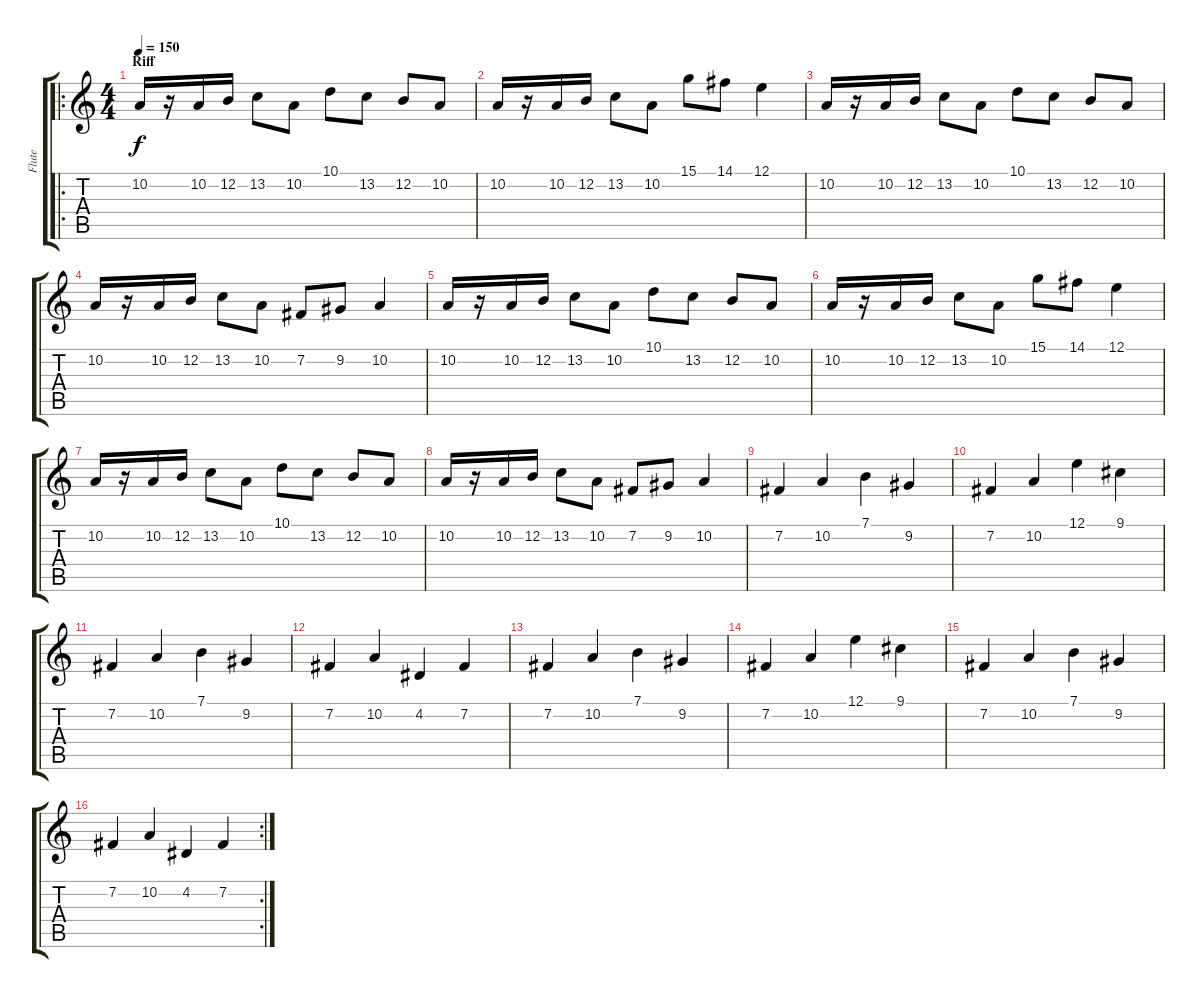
\track ("Flute" "Flute") {instrument flute}
\staff {score tabs}
\tuning (E4 B3 G3 D3 A2 E2) {hide}
\ro
\ts (4 4)
\section ("" "Riff")
\tempo 150
\clef g2
\ks c
10.2.16{dy f volume 16 instrument flute} r.16 10.2.16 12.2.16 13.2.8 10.2.8 10.1.8 13.2.8 12.2.8 10.2.8 |
10.2.16 r.16 10.2.16 12.2.16 13.2.8 10.2.8 15.1.8 14.1.8 12.1.4 |
10.2.16 r.16 10.2.16 12.2.16 13.2.8 10.2.8 10.1.8 13.2.8 12.2.8 10.2.8 |
10.2.16 r.16 10.2.16 12.2.16 13.2.8 10.2.8 7.2.8 9.2.8 10.2.4 |
10.2.16{instrument flute} r.16 10.2.16 12.2.16 13.2.8 10.2.8 10.1.8 13.2.8 12.2.8 10.2.8 |
10.2.16 r.16 10.2.16 12.2.16 13.2.8 10.2.8 15.1.8 14.1.8 12.1.4 |
10.2.16 r.16 10.2.16 12.2.16 13.2.8 10.2.8 10.1.8 13.2.8 12.2.8 10.2.8 |
10.2.16 r.16 10.2.16 12.2.16 13.2.8 10.2.8 7.2.8 9.2.8 10.2.4 |
7.2.4{volume 10} 10.2.4 7.1.4 9.2.4 |
7.2.4 10.2.4 12.1.4 9.1.4 |
7.2.4 10.2.4 7.1.4 9.2.4 |
7.2.4 10.2.4 4.2.4 7.2.4 |
7.2.4 10.2.4 7.1.4 9.2.4 |
7.2.4 10.2.4 12.1.4 9.1.4 |
7.2.4 10.2.4 7.1.4 9.2.4 |
\rc 2
7.2.4 10.2.4 4.2.4 7.2.4
